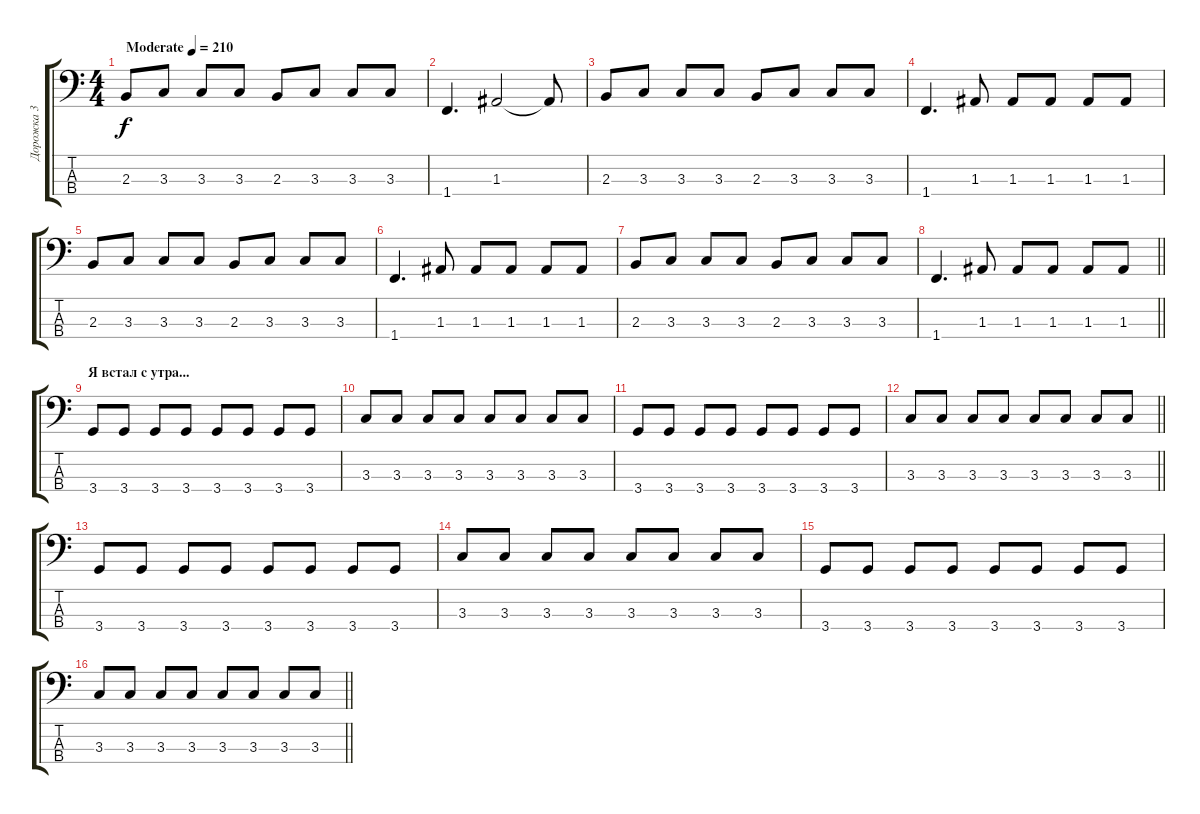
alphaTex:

\track ("Дорожка 3" "Дорожка 3") {instrument electricbassfinger}
\staff {score tabs}
\tuning (G2 D2 A1 E1) {hide}
\ts (4 4)
\tempo (210 "Moderate")
\clef f4
\ks c
2.3.8{dy f instrument electricbassfinger} 3.3.8 3.3.8 3.3.8 2.3.8 3.3.8 3.3.8 3.3.8 |
1.4.4{d} 1.3.2 1.3{t}.8 |
2.3.8 3.3.8 3.3.8 3.3.8 2.3.8 3.3.8 3.3.8 3.3.8 |
1.4.4{d} 1.3.8 1.3.8 1.3.8 1.3.8 1.3.8 |
2.3.8 3.3.8 3.3.8 3.3.8 2.3.8 3.3.8 3.3.8 3.3.8 |
1.4.4{d} 1.3.8 1.3.8 1.3.8 1.3.8 1.3.8 |
2.3.8 3.3.8 3.3.8 3.3.8 2.3.8 3.3.8 3.3.8 3.3.8 |
\barLineRight lightlight
1.4.4{d} 1.3.8 1.3.8 1.3.8 1.3.8 1.3.8 |
\section ("" "Я встал с утра...")
3.4.8 3.4.8 3.4.8 3.4.8 3.4.8 3.4.8 3.4.8 3.4.8 |
3.3.8 3.3.8 3.3.8 3.3.8 3.3.8 3.3.8 3.3.8 3.3.8 |
3.4.8 3.4.8 3.4.8 3.4.8 3.4.8 3.4.8 3.4.8 3.4.8 |
\barLineRight lightlight
3.3.8 3.3.8 3.3.8 3.3.8 3.3.8 3.3.8 3.3.8 3.3.8 |
3.4.8 3.4.8 3.4.8 3.4.8 3.4.8 3.4.8 3.4.8 3.4.8 |
3.3.8 3.3.8 3.3.8 3.3.8 3.3.8 3.3.8 3.3.8 3.3.8 |
3.4.8 3.4.8 3.4.8 3.4.8 3.4.8 3.4.8 3.4.8 3.4.8 |
\barLineRight lightlight
3.3.8 3.3.8 3.3.8 3.3.8 3.3.8 3.3.8 3.3.8 3.3.8
